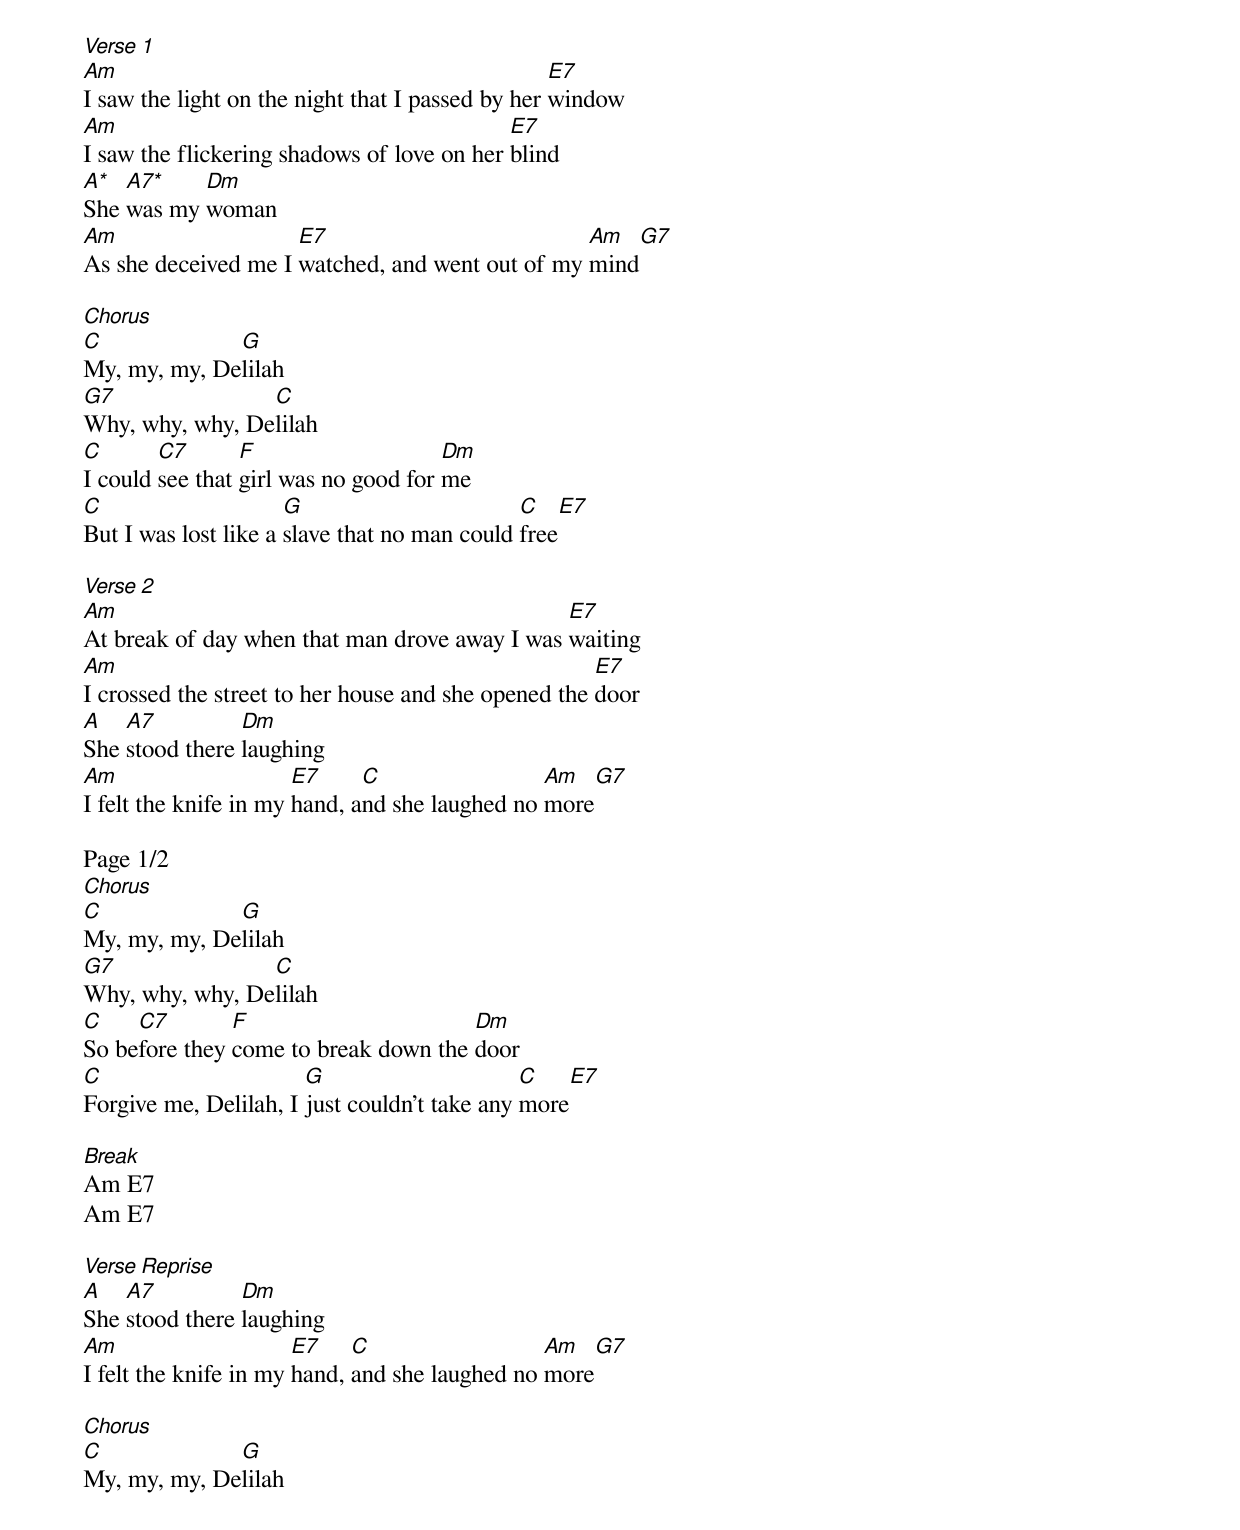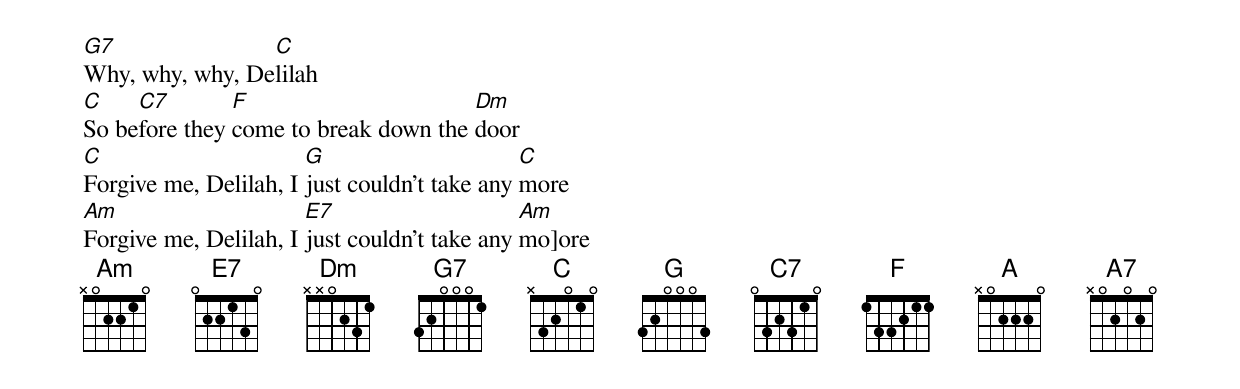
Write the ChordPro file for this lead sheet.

[Verse 1]
[Am]I saw the light on the night that I passed by her [E7]window
[Am]I saw the flickering shadows of love on her [E7]blind
[A*]She [A7*]was my [Dm]woman
[Am]As she deceived me I [E7]watched, and went out of my [Am]mind[G7]

[Chorus]
[C]My, my, my, De[G]lilah
[G7]Why, why, why, De[C]lilah
[C]I could [C7]see that [F]girl was no good for [Dm]me
[C]But I was lost like a [G]slave that no man could [C]free[E7]

[Verse 2]
[Am]At break of day when that man drove away I was [E7]waiting
[Am]I crossed the street to her house and she opened the [E7]door
[A]She [A7]stood there [Dm]laughing
[Am]I felt the knife in my [E7]hand, a[C]nd she laughed no [Am]more[G7]

Page 1/2
[Chorus]
[C]My, my, my, De[G]lilah
[G7]Why, why, why, De[C]lilah
[C]So be[C7]fore they [F]come to break down the [Dm]door
[C]Forgive me, Delilah, I [G]just couldn't take any [C]more[E7]

[Break]
Am E7
Am E7

[Verse Reprise]
[A]She [A7]stood there [Dm]laughing
[Am]I felt the knife in my [E7]hand, [C]and she laughed no [Am]more[G7]

[Chorus]
[C]My, my, my, De[G]lilah
[G7]Why, why, why, De[C]lilah
[C]So be[C7]fore they [F]come to break down the [Dm]door
[C]Forgive me, Delilah, I [G]just couldn't take any [C]more
[Am]Forgive me, Delilah, I [E7]just couldn't take any [Am]mo]ore
